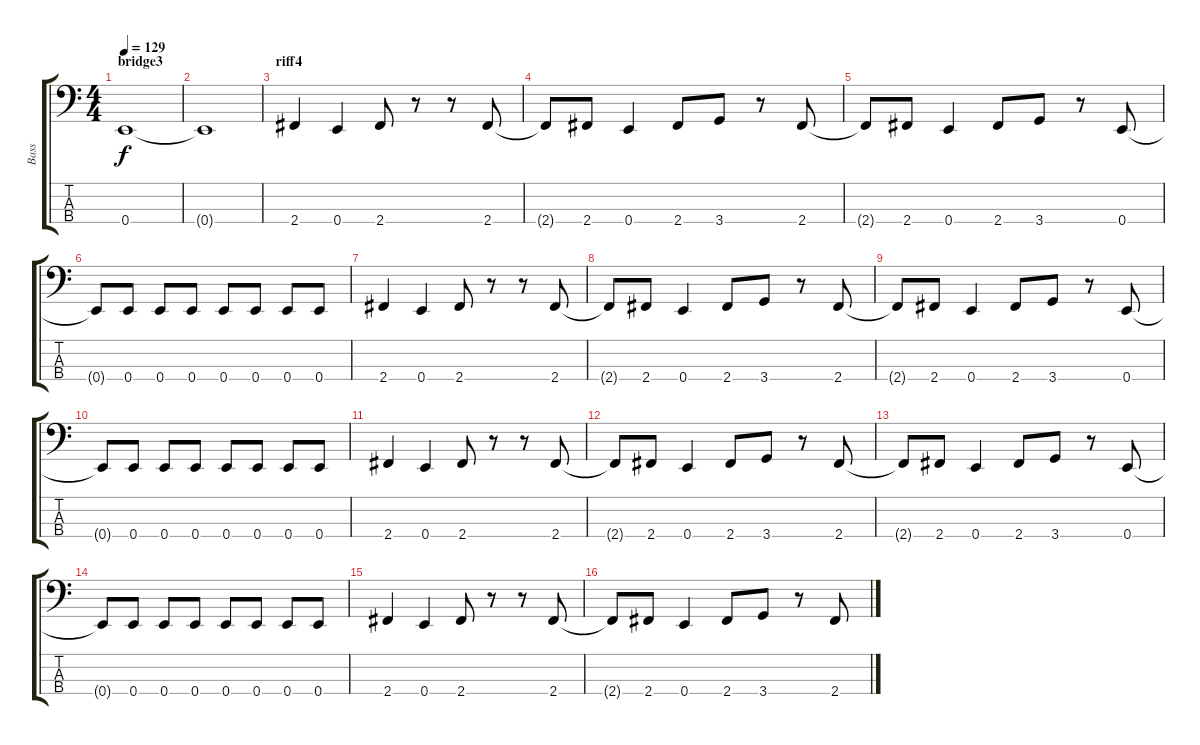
\track ("Bass" "Bass") {instrument electricbasspick}
\staff {score tabs}
\tuning (G2 D2 A1 E1) {hide}
\ts (4 4)
\section ("" "bridge3")
\tempo 129
\clef f4
\ks c
0.4.1{dy f} |
0.4{t}.1 |
\section ("" "riff4")
2.4.4 0.4.4 2.4.8 r.8 r.8 2.4.8 |
2.4{t}.8 2.4.8 0.4.4 2.4.8 3.4.8 r.8 2.4.8 |
2.4{t}.8 2.4.8 0.4.4 2.4.8 3.4.8 r.8 0.4.8 |
0.4{t}.8 0.4.8 0.4.8 0.4.8 0.4.8 0.4.8 0.4.8 0.4.8 |
2.4.4 0.4.4 2.4.8 r.8 r.8 2.4.8 |
2.4{t}.8 2.4.8 0.4.4 2.4.8 3.4.8 r.8 2.4.8 |
2.4{t}.8 2.4.8 0.4.4 2.4.8 3.4.8 r.8 0.4.8 |
0.4{t}.8 0.4.8 0.4.8 0.4.8 0.4.8 0.4.8 0.4.8 0.4.8 |
2.4.4 0.4.4 2.4.8 r.8 r.8 2.4.8 |
2.4{t}.8 2.4.8 0.4.4 2.4.8 3.4.8 r.8 2.4.8 |
2.4{t}.8 2.4.8 0.4.4 2.4.8 3.4.8 r.8 0.4.8 |
0.4{t}.8 0.4.8 0.4.8 0.4.8 0.4.8 0.4.8 0.4.8 0.4.8 |
2.4.4 0.4.4 2.4.8 r.8 r.8 2.4.8 |
2.4{t}.8 2.4.8 0.4.4 2.4.8 3.4.8 r.8 2.4.8
